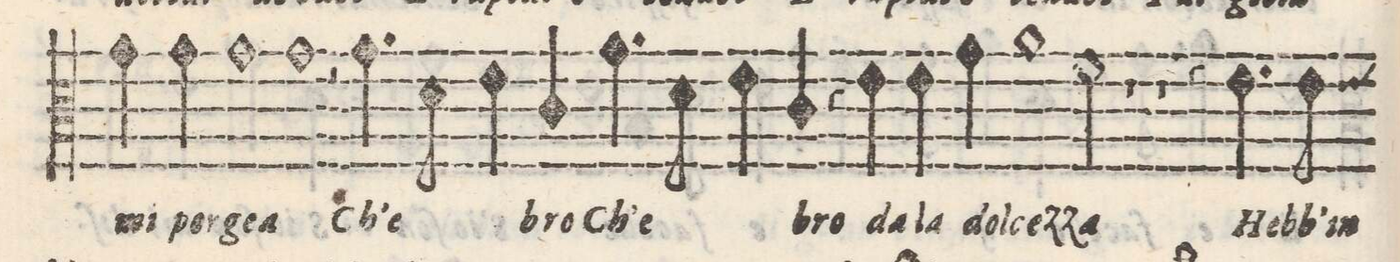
**kern	**text
*I"Alto	*
*clefC3	*
*k[]	*
*M2/1	*
4g\	mi
4g\	por-
=19-	=19-
1g	-ge-
1g	-a
=20-	=20-
2r	.
4.g\	Ch'e
8d\	.
4e\	.
4c/	bro-
4.g\	-Ch'e
8d\	.
=21-	=21-
4e\	.
4c/	bro
4r	.
4e\	da
4e\	la
4g\	dol-
1a\	-cez-
=22-	=22-
*-	*-
